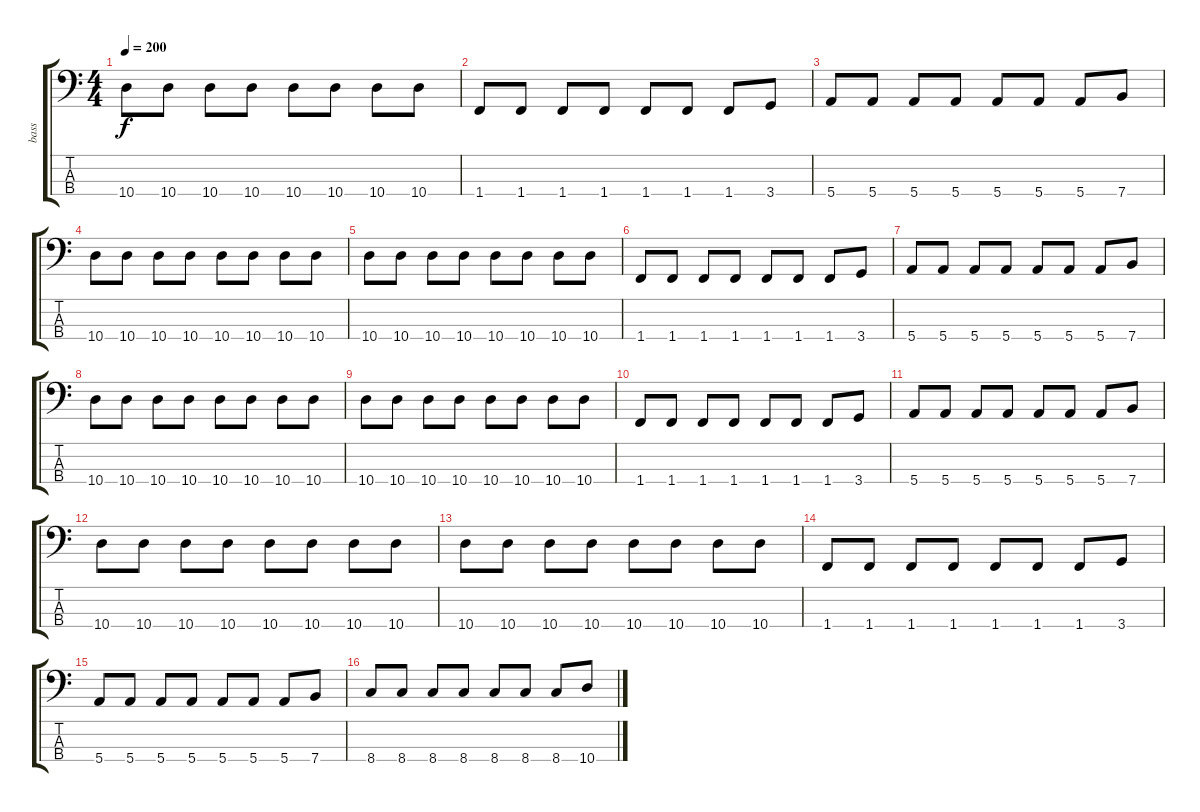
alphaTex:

\track ("bass" "bass") {instrument electricbassfinger}
\staff {score tabs}
\tuning (G2 D2 A1 E1) {hide}
\ts (4 4)
\tempo 200
\clef f4
\ks c
10.4.8{dy f} 10.4.8 10.4.8 10.4.8 10.4.8 10.4.8 10.4.8 10.4.8 |
1.4.8 1.4.8 1.4.8 1.4.8 1.4.8 1.4.8 1.4.8 3.4.8 |
5.4.8 5.4.8 5.4.8 5.4.8 5.4.8 5.4.8 5.4.8 7.4.8 |
10.4.8 10.4.8 10.4.8 10.4.8 10.4.8 10.4.8 10.4.8 10.4.8 |
10.4.8 10.4.8 10.4.8 10.4.8 10.4.8 10.4.8 10.4.8 10.4.8 |
1.4.8 1.4.8 1.4.8 1.4.8 1.4.8 1.4.8 1.4.8 3.4.8 |
5.4.8 5.4.8 5.4.8 5.4.8 5.4.8 5.4.8 5.4.8 7.4.8 |
10.4.8 10.4.8 10.4.8 10.4.8 10.4.8 10.4.8 10.4.8 10.4.8 |
10.4.8 10.4.8 10.4.8 10.4.8 10.4.8 10.4.8 10.4.8 10.4.8 |
1.4.8 1.4.8 1.4.8 1.4.8 1.4.8 1.4.8 1.4.8 3.4.8 |
5.4.8 5.4.8 5.4.8 5.4.8 5.4.8 5.4.8 5.4.8 7.4.8 |
10.4.8 10.4.8 10.4.8 10.4.8 10.4.8 10.4.8 10.4.8 10.4.8 |
10.4.8 10.4.8 10.4.8 10.4.8 10.4.8 10.4.8 10.4.8 10.4.8 |
1.4.8 1.4.8 1.4.8 1.4.8 1.4.8 1.4.8 1.4.8 3.4.8 |
5.4.8 5.4.8 5.4.8 5.4.8 5.4.8 5.4.8 5.4.8 7.4.8 |
8.4.8 8.4.8 8.4.8 8.4.8 8.4.8 8.4.8 8.4.8 10.4.8
